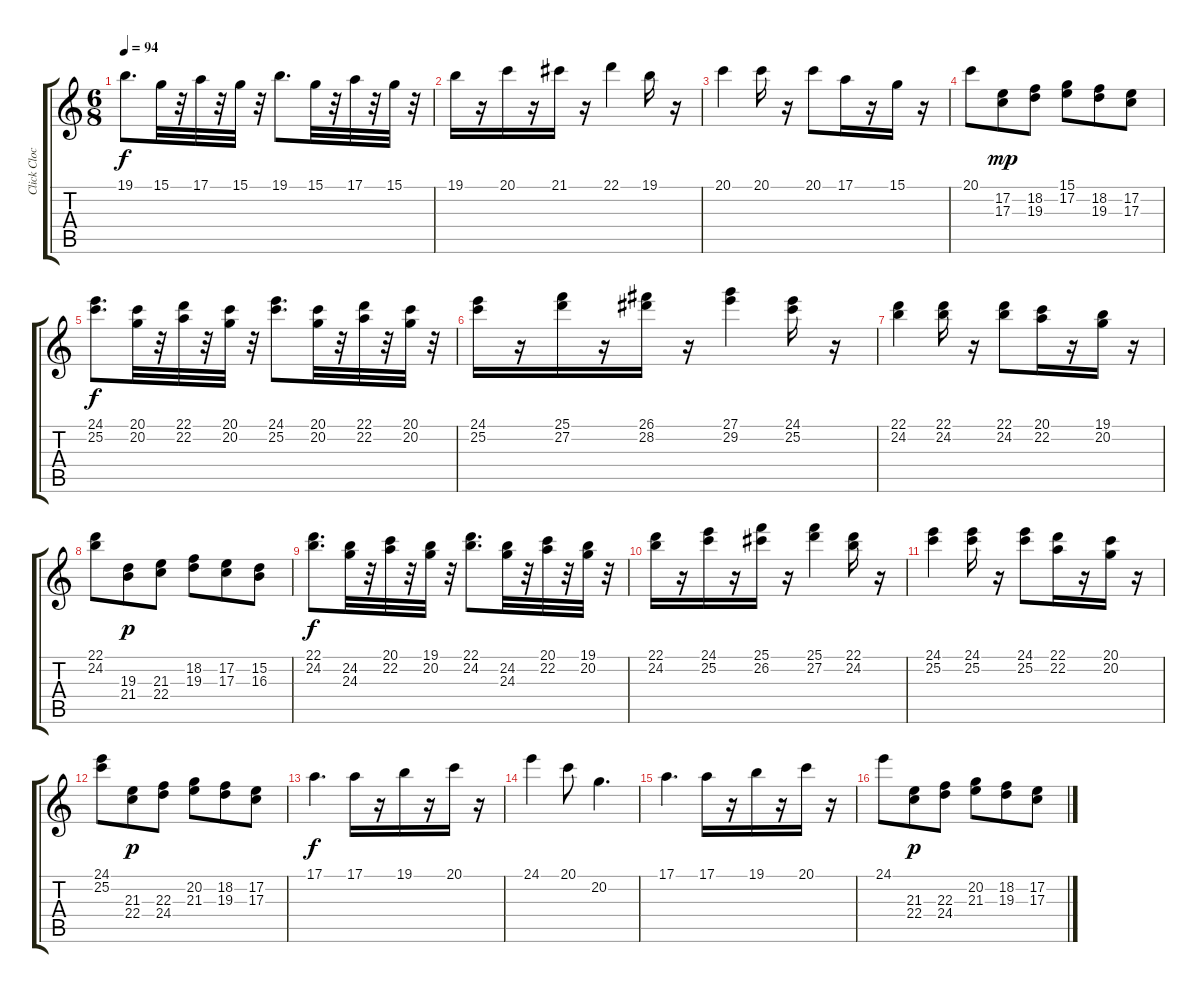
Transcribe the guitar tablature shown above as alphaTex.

\track ("Click Clock Wood" "Click Cloc") {instrument piccolo}
\staff {score tabs}
\tuning (E4 B3 G3 D3 A2 E2) {hide}
\ts (6 8)
\tempo 94
\clef g2
\ks c
19.1.8{d dy f} 15.1.32 r.32 17.1.32 r.32 15.1.32 r.32 19.1.8{d} 15.1.32 r.32 17.1.32 r.32 15.1.32 r.32 |
19.1.16 r.16 20.1.16 r.16 21.1.16 r.16 22.1.4 19.1.16 r.16 |
20.1.4 20.1.16 r.16 20.1.8 17.1.16 r.16 15.1.16 r.16 |
20.1.8 (17.2 17.3).8{dy mp} (18.2 19.3).8 (15.1 17.2).8 (18.2 19.3).8 (17.2 17.3).8 |
(24.1 25.2).8{d dy f} (20.1 20.2).32 r.32 (22.1 22.2).32 r.32 (20.1 20.2).32 r.32 (24.1 25.2).8{d} (20.1 20.2).32 r.32 (22.1 22.2).32 r.32 (20.1 20.2).32 r.32 |
(24.1 25.2).16 r.16 (25.1 27.2).16 r.16 (26.1 28.2).16 r.16 (27.1 29.2).4 (24.1 25.2).16 r.16 |
(22.1 24.2).4 (22.1 24.2).16 r.16 (22.1 24.2).8 (20.1 22.2).16 r.16 (19.1 20.2).16 r.16 |
(22.1 24.2).8 (19.3 21.4).8{dy p} (21.3 22.4).8 (18.2 19.3).8 (17.2 17.3).8 (15.2 16.3).8 |
(22.1 24.2).8{d dy f} (24.2 24.3).32 r.32 (20.1 22.2).32 r.32 (19.1 20.2).32 r.32 (22.1 24.2).8{d} (24.2 24.3).32 r.32 (20.1 22.2).32 r.32 (19.1 20.2).32 r.32 |
(22.1 24.2).16 r.16 (24.1 25.2).16 r.16 (25.1 26.2).16 r.16 (25.1 27.2).4 (22.1 24.2).16 r.16 |
(24.1 25.2).4 (24.1 25.2).16 r.16 (24.1 25.2).8 (22.1 22.2).16 r.16 (20.1 20.2).16 r.16 |
(24.1 25.2).8 (21.3 22.4).8{dy p} (22.3 24.4).8 (20.2 21.3).8 (18.2 19.3).8 (17.2 17.3).8 |
17.1.4{d dy f} 17.1.16 r.16 19.1.16 r.16 20.1.16 r.16 |
24.1.4 20.1.8 20.2.4{d} |
17.1.4{d} 17.1.16 r.16 19.1.16 r.16 20.1.16 r.16 |
24.1.8 (21.3 22.4).8{dy p} (22.3 24.4).8 (20.2 21.3).8 (18.2 19.3).8 (17.2 17.3).8
